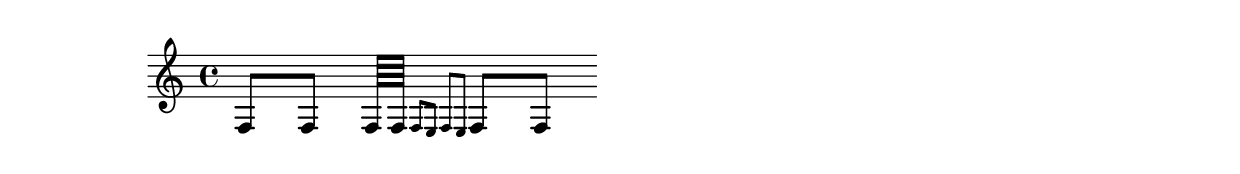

\version "1.9.4"
\header{
texidoc="
Beams should always reach the middle staff line.  The second beam
counting from the note head side, should never be lower than the
second staff line.  This does not hold for grace note beams.
Override with @code{noStemExtend}.
"
}


\score { 
  \context Voice \notes\relative c {
     f8[ f]   f64[ f] 
     \grace { 
       f8[ e8] 
      \property Voice.Stem \override #'no-stem-extend = ##f
       f8[ e8] 
      \property Voice.Stem \revert #'no-stem-extend
    }
	 f8[ f]
	
  }
  \paper {
    raggedright = ##t
  }  
  \midi { }
}
